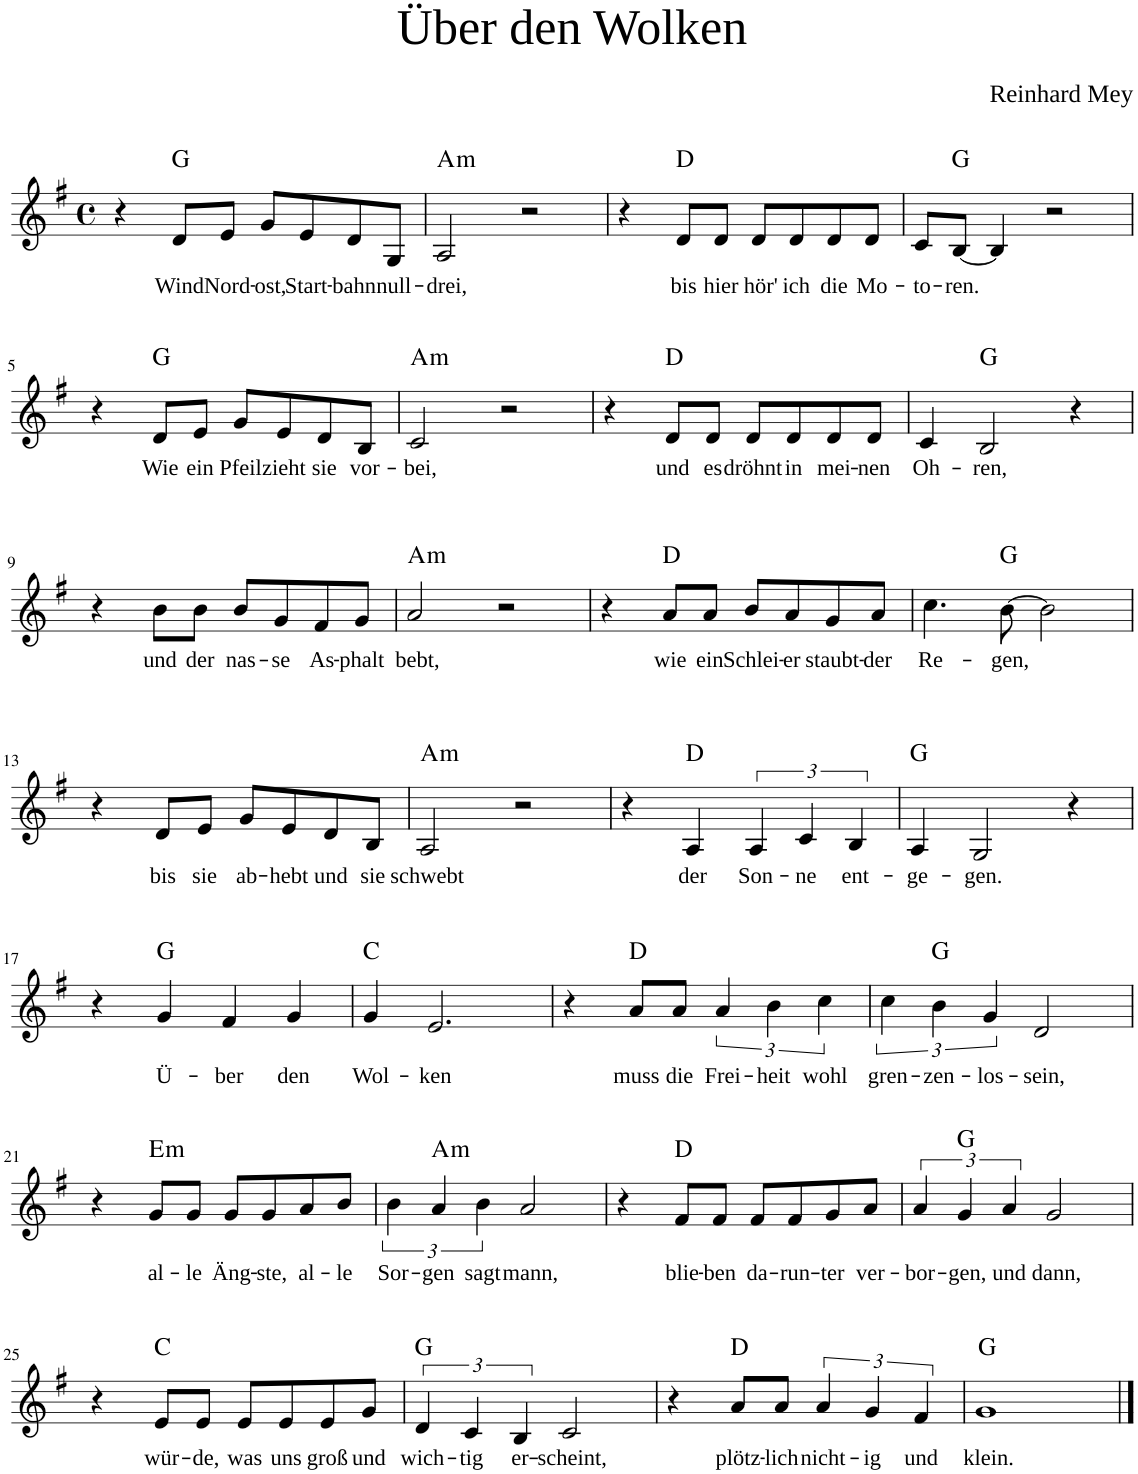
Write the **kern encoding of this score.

**kern	**text	**harte
*part1	*part1	*part1
*staff1	*staff1	*
*I"Piano	*	*
*I'Pno	*	*
*clefG2	*	*
*k[f#]	*	*
*M4/4	*	*
*met(c)	*	*
=1	=1	=1
4r	.	.
!	!LO:LY:b	!LO:H:kt=N.C.
8d/L	Wind	N
!	!LO:LY:b	!
8e/J	Nord-	.
!	!LO:LY:b	!
8g/L	-ost,	.
!	!LO:LY:b	!
8e/	Start-	.
!	!LO:LY:b	!
8d/	-bahn	.
!	!LO:LY:b	!
8G/J	null-	.
=2	=2	=2
!	!LO:LY:b	!LO:H:kt=m
2A/	-drei,	A:min
2r	.	.
=3	=3	=3
4r	.	.
!	!LO:LY:b	!LO:H:kt=N.C.
8d/L	bis	N
!	!LO:LY:b	!
8d/J	hier	.
!	!LO:LY:b	!
8d/L	hör'	.
!	!LO:LY:b	!
8d/	ich	.
!	!LO:LY:b	!
8d/	die	.
!	!LO:LY:b	!
8d/J	Mo-	.
=4	=4	=4
!	!LO:LY:b	!
8c/L	-to-	.
!	!LO:LY:b	!LO:H:kt=N.C.
[8B/J	-ren.	N
4B/]	.	.
2r	.	.
!!LO:LB:g=z
=5	=5	=5
4r	.	.
!	!LO:LY:b	!LO:H:kt=N.C.
8d/L	Wie	N
!	!LO:LY:b	!
8e/J	ein	.
!	!LO:LY:b	!
8g/L	Pfeil	.
!	!LO:LY:b	!
8e/	zieht	.
!	!LO:LY:b	!
8d/	sie	.
!	!LO:LY:b	!
8B/J	vor-	.
=6	=6	=6
!	!LO:LY:b	!LO:H:kt=m
2c/	-bei,	A:min
2r	.	.
=7	=7	=7
4r	.	.
!	!LO:LY:b	!LO:H:kt=N.C.
8d/L	und	N
!	!LO:LY:b	!
8d/J	es	.
!	!LO:LY:b	!
8d/L	dröhnt	.
!	!LO:LY:b	!
8d/	in	.
!	!LO:LY:b	!
8d/	mei-	.
!	!LO:LY:b	!
8d/J	-nen	.
=8	=8	=8
!	!LO:LY:b	!
4c/	Oh-	.
!	!LO:LY:b	!LO:H:kt=N.C.
2B/	-ren,	N
4r	.	.
!!LO:LB:g=z
=9	=9	=9
4r	.	.
!	!LO:LY:b	!
8b\L	und	.
!	!LO:LY:b	!
8b\J	der	.
!	!LO:LY:b	!
8b/L	nas-	.
!	!LO:LY:b	!
8g/	-se	.
!	!LO:LY:b	!
8f#/	As-	.
!	!LO:LY:b	!
8g/J	-phalt	.
=10	=10	=10
!	!LO:LY:b	!LO:H:kt=m
2a/	bebt,	A:min
2r	.	.
=11	=11	=11
4r	.	.
!	!LO:LY:b	!LO:H:kt=N.C.
8a/L	wie	N
!	!LO:LY:b	!
8a/J	ein	.
!	!LO:LY:b	!
8b/L	Schlei-	.
!	!LO:LY:b	!
8a/	-er	.
!	!LO:LY:b	!
8g/	staubt-	.
!	!LO:LY:b	!
8a/J	-der	.
=12	=12	=12
!	!LO:LY:b	!
4.cc\	Re-	.
!	!LO:LY:b	!LO:H:kt=N.C.
[8b\	-gen,	N
2b\]	.	.
!!LO:LB:g=z
=13	=13	=13
4r	.	.
!	!LO:LY:b	!
8d/L	bis	.
!	!LO:LY:b	!
8e/J	sie	.
!	!LO:LY:b	!
8g/L	ab-	.
!	!LO:LY:b	!
8e/	-hebt	.
!	!LO:LY:b	!
8d/	und	.
!	!LO:LY:b	!
8B/J	sie	.
=14	=14	=14
!	!LO:LY:b	!LO:H:kt=m
2A/	schwebt	A:min
2r	.	.
=15	=15	=15
4r	.	.
!	!LO:LY:b	!LO:H:kt=N.C.
4A/	der	N
!	!LO:LY:b	!
6A/	Son-	.
!	!LO:LY:b	!
6c/	-ne	.
!	!LO:LY:b	!
6B/	ent-	.
=16	=16	=16
!	!LO:LY:b	!LO:H:kt=N.C.
4A/	-ge-	N
!	!LO:LY:b	!
2G/	-gen.	.
4r	.	.
!!LO:LB:g=z
=17	=17	=17
4r	.	.
!	!LO:LY:b	!LO:H:kt=N.C.
4g/	Ü-	N
!	!LO:LY:b	!
4f#/	-ber	.
!	!LO:LY:b	!
4g/	den	.
=18	=18	=18
!	!LO:LY:b	!LO:H:kt=N.C.
4g/	Wol-	N
!	!LO:LY:b	!
2.e/	-ken	.
=19	=19	=19
4r	.	.
!	!LO:LY:b	!LO:H:kt=N.C.
8a/L	muss	N
!	!LO:LY:b	!
8a/J	die	.
!	!LO:LY:b	!
6a/	Frei-	.
!	!LO:LY:b	!
6b\	-heit	.
!	!LO:LY:b	!
6cc\	wohl	.
=20	=20	=20
!	!LO:LY:b	!
6cc\	gren-	.
!	!LO:LY:b	!LO:H:kt=N.C.
6b\	-zen-	N
!	!LO:LY:b	!
6g/	-los-	.
!	!LO:LY:b	!
2d/	-sein,	.
!!LO:LB:g=z
=21	=21	=21
4r	.	.
!	!LO:LY:b	!LO:H:kt=m
8g/L	al-	E:min
!	!LO:LY:b	!
8g/J	-le	.
!	!LO:LY:b	!
8g/L	Äng-	.
!	!LO:LY:b	!
8g/	-ste,	.
!	!LO:LY:b	!
8a/	al-	.
!	!LO:LY:b	!
8b/J	-le	.
=22	=22	=22
!	!LO:LY:b	!
6b\	Sor-	.
!	!LO:LY:b	!LO:H:kt=m
6a/	-gen	A:min
!	!LO:LY:b	!
6b\	sagt	.
!	!LO:LY:b	!
2a/	mann,	.
=23	=23	=23
4r	.	.
!	!LO:LY:b	!LO:H:kt=N.C.
8f#/L	blie-	N
!	!LO:LY:b	!
8f#/J	-ben	.
!	!LO:LY:b	!
8f#/L	da-	.
!	!LO:LY:b	!
8f#/	-run-	.
!	!LO:LY:b	!
8g/	-ter	.
!	!LO:LY:b	!
8a/J	ver-	.
=24	=24	=24
!	!LO:LY:b	!
6a/	-bor-	.
!	!LO:LY:b	!LO:H:kt=N.C.
6g/	-gen,	N
!	!LO:LY:b	!
6a/	und	.
!	!LO:LY:b	!
2g/	dann,	.
!!LO:LB:g=z
=25	=25	=25
4r	.	.
!	!LO:LY:b	!LO:H:kt=N.C.
8e/L	wür-	N
!	!LO:LY:b	!
8e/J	-de,	.
!	!LO:LY:b	!
8e/L	was	.
!	!LO:LY:b	!
8e/	uns	.
!	!LO:LY:b	!
8e/	groß	.
!	!LO:LY:b	!
8g/J	und	.
=26	=26	=26
!	!LO:LY:b	!LO:H:kt=N.C.
6d/	wich-	N
!	!LO:LY:b	!
6c/	-tig	.
!	!LO:LY:b	!
6B/	er-	.
!	!LO:LY:b	!
2c/	-scheint,	.
=27	=27	=27
4r	.	.
!	!LO:LY:b	!LO:H:kt=N.C.
8a/L	plötz-	N
!	!LO:LY:b	!
8a/J	-lich	.
!	!LO:LY:b	!
6a/	nicht-	.
!	!LO:LY:b	!
6g/	-ig	.
!	!LO:LY:b	!
6f#/	und	.
=28	=28	=28
!	!LO:LY:b	!LO:H:kt=N.C.
1g	klein.	N
==	==	==
*-	*-	*-
